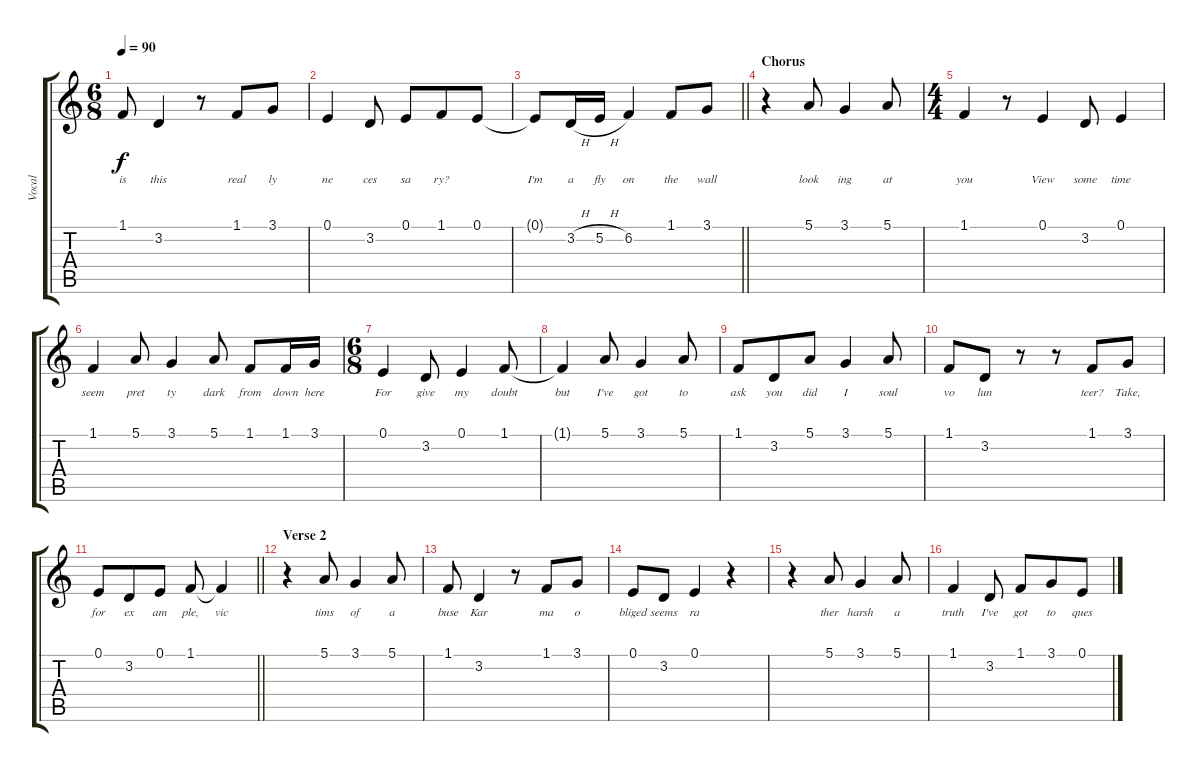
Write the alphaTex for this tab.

\track ("Vocal" "Vocal") {solo instrument acousticgrandpiano}
\staff {score tabs}
\tuning (E4 B3 G3 D3 A2 E2) {hide}
\ts (6 8)
\tempo 90
\clef g2
\ks c
1.1.8{lyrics (0 "is") lyrics (1 "") lyrics (2 "") lyrics (3 "") lyrics (4 "") dy f} 3.2.4{lyrics (0 "this") lyrics (1 "") lyrics (2 "") lyrics (3 "") lyrics (4 "")} r.8 1.1.8{lyrics (0 "real") lyrics (1 "") lyrics (2 "") lyrics (3 "") lyrics (4 "")} 3.1.8{lyrics (0 "ly") lyrics (1 "") lyrics (2 "") lyrics (3 "") lyrics (4 "")} |
0.1.4{lyrics (0 "ne") lyrics (1 "") lyrics (2 "") lyrics (3 "") lyrics (4 "")} 3.2.8{lyrics (0 "ces") lyrics (1 "") lyrics (2 "") lyrics (3 "") lyrics (4 "")} 0.1.8{lyrics (0 "sa") lyrics (1 "") lyrics (2 "") lyrics (3 "") lyrics (4 "")} 1.1.8{lyrics (0 "ry?") lyrics (1 "") lyrics (2 "") lyrics (3 "") lyrics (4 "")} 0.1.8{lyrics (0 "") lyrics (1 "") lyrics (2 "") lyrics (3 "") lyrics (4 "")} |
\barLineRight lightlight
0.1{t}.8{lyrics (0 "I'm") lyrics (1 "") lyrics (2 "") lyrics (3 "") lyrics (4 "")} 3.2{h}.16{lyrics (0 "a") lyrics (1 "") lyrics (2 "") lyrics (3 "") lyrics (4 "")} 5.2{h}.16{lyrics (0 "fly") lyrics (1 "") lyrics (2 "") lyrics (3 "") lyrics (4 "")} 6.2.4{lyrics (0 "on") lyrics (1 "") lyrics (2 "") lyrics (3 "") lyrics (4 "")} 1.1.8{lyrics (0 "the") lyrics (1 "") lyrics (2 "") lyrics (3 "") lyrics (4 "")} 3.1.8{lyrics (0 "wall") lyrics (1 "") lyrics (2 "") lyrics (3 "") lyrics (4 "")} |
\section ("" "Chorus")
r.4 5.1.8{lyrics (0 "look") lyrics (1 "") lyrics (2 "") lyrics (3 "") lyrics (4 "")} 3.1.4{lyrics (0 "ing") lyrics (1 "") lyrics (2 "") lyrics (3 "") lyrics (4 "")} 5.1.8{lyrics (0 "at") lyrics (1 "") lyrics (2 "") lyrics (3 "") lyrics (4 "")} |
\ts (4 4)
1.1.4{lyrics (0 "you") lyrics (1 "") lyrics (2 "") lyrics (3 "") lyrics (4 "")} r.8 0.1.4{lyrics (0 "View") lyrics (1 "") lyrics (2 "") lyrics (3 "") lyrics (4 "")} 3.2.8{lyrics (0 "some") lyrics (1 "") lyrics (2 "") lyrics (3 "") lyrics (4 "")} 0.1.4{lyrics (0 "time") lyrics (1 "") lyrics (2 "") lyrics (3 "") lyrics (4 "")} |
1.1.4{lyrics (0 "seem") lyrics (1 "") lyrics (2 "") lyrics (3 "") lyrics (4 "")} 5.1.8{lyrics (0 "pret") lyrics (1 "") lyrics (2 "") lyrics (3 "") lyrics (4 "")} 3.1.4{lyrics (0 "ty") lyrics (1 "") lyrics (2 "") lyrics (3 "") lyrics (4 "")} 5.1.8{lyrics (0 "dark") lyrics (1 "") lyrics (2 "") lyrics (3 "") lyrics (4 "")} 1.1.8{lyrics (0 "from") lyrics (1 "") lyrics (2 "") lyrics (3 "") lyrics (4 "")} 1.1.16{lyrics (0 "down") lyrics (1 "") lyrics (2 "") lyrics (3 "") lyrics (4 "")} 3.1.16{lyrics (0 "here") lyrics (1 "") lyrics (2 "") lyrics (3 "") lyrics (4 "")} |
\ts (6 8)
0.1.4{lyrics (0 "For") lyrics (1 "") lyrics (2 "") lyrics (3 "") lyrics (4 "")} 3.2.8{lyrics (0 "give") lyrics (1 "") lyrics (2 "") lyrics (3 "") lyrics (4 "")} 0.1.4{lyrics (0 "my") lyrics (1 "") lyrics (2 "") lyrics (3 "") lyrics (4 "")} 1.1.8{lyrics (0 "doubt") lyrics (1 "") lyrics (2 "") lyrics (3 "") lyrics (4 "")} |
1.1{t}.4{lyrics (0 "but") lyrics (1 "") lyrics (2 "") lyrics (3 "") lyrics (4 "")} 5.1.8{lyrics (0 "I've") lyrics (1 "") lyrics (2 "") lyrics (3 "") lyrics (4 "")} 3.1.4{lyrics (0 "got") lyrics (1 "") lyrics (2 "") lyrics (3 "") lyrics (4 "")} 5.1.8{lyrics (0 "to") lyrics (1 "") lyrics (2 "") lyrics (3 "") lyrics (4 "")} |
1.1.8{lyrics (0 "ask") lyrics (1 "") lyrics (2 "") lyrics (3 "") lyrics (4 "")} 3.2.8{lyrics (0 "you") lyrics (1 "") lyrics (2 "") lyrics (3 "") lyrics (4 "")} 5.1.8{lyrics (0 "did") lyrics (1 "") lyrics (2 "") lyrics (3 "") lyrics (4 "")} 3.1.4{lyrics (0 "I") lyrics (1 "") lyrics (2 "") lyrics (3 "") lyrics (4 "")} 5.1.8{lyrics (0 "soul") lyrics (1 "") lyrics (2 "") lyrics (3 "") lyrics (4 "")} |
1.1.8{lyrics (0 "vo") lyrics (1 "") lyrics (2 "") lyrics (3 "") lyrics (4 "")} 3.2.8{lyrics (0 "lun") lyrics (1 "") lyrics (2 "") lyrics (3 "") lyrics (4 "")} r.8 r.8 1.1.8{lyrics (0 "teer?") lyrics (1 "") lyrics (2 "") lyrics (3 "") lyrics (4 "")} 3.1.8{lyrics (0 "Take,") lyrics (1 "") lyrics (2 "") lyrics (3 "") lyrics (4 "")} |
\barLineRight lightlight
0.1.8{lyrics (0 "for") lyrics (1 "") lyrics (2 "") lyrics (3 "") lyrics (4 "")} 3.2.8{lyrics (0 "ex") lyrics (1 "") lyrics (2 "") lyrics (3 "") lyrics (4 "")} 0.1.8{lyrics (0 "am") lyrics (1 "") lyrics (2 "") lyrics (3 "") lyrics (4 "")} 1.1.8{lyrics (0 "ple,") lyrics (1 "") lyrics (2 "") lyrics (3 "") lyrics (4 "")} 1.1{t}.4{lyrics (0 "vic") lyrics (1 "") lyrics (2 "") lyrics (3 "") lyrics (4 "")} |
\section ("" "Verse 2")
r.4 5.1.8{lyrics (0 "tims") lyrics (1 "") lyrics (2 "") lyrics (3 "") lyrics (4 "")} 3.1.4{lyrics (0 "of") lyrics (1 "") lyrics (2 "") lyrics (3 "") lyrics (4 "")} 5.1.8{lyrics (0 "a") lyrics (1 "") lyrics (2 "") lyrics (3 "") lyrics (4 "")} |
1.1.8{lyrics (0 "buse") lyrics (1 "") lyrics (2 "") lyrics (3 "") lyrics (4 "")} 3.2.4{lyrics (0 "Kar") lyrics (1 "") lyrics (2 "") lyrics (3 "") lyrics (4 "")} r.8 1.1.8{lyrics (0 "ma") lyrics (1 "") lyrics (2 "") lyrics (3 "") lyrics (4 "")} 3.1.8{lyrics (0 "o") lyrics (1 "") lyrics (2 "") lyrics (3 "") lyrics (4 "")} |
0.1.8{lyrics (0 "bliged") lyrics (1 "") lyrics (2 "") lyrics (3 "") lyrics (4 "")} 3.2.8{lyrics (0 "seems") lyrics (1 "") lyrics (2 "") lyrics (3 "") lyrics (4 "")} 0.1.4{lyrics (0 "ra") lyrics (1 "") lyrics (2 "") lyrics (3 "") lyrics (4 "")} r.4 |
r.4 5.1.8{lyrics (0 "ther") lyrics (1 "") lyrics (2 "") lyrics (3 "") lyrics (4 "")} 3.1.4{lyrics (0 "harsh") lyrics (1 "") lyrics (2 "") lyrics (3 "") lyrics (4 "")} 5.1.8{lyrics (0 "a") lyrics (1 "") lyrics (2 "") lyrics (3 "") lyrics (4 "")} |
1.1.4{lyrics (0 "truth") lyrics (1 "") lyrics (2 "") lyrics (3 "") lyrics (4 "")} 3.2.8{lyrics (0 "I've") lyrics (1 "") lyrics (2 "") lyrics (3 "") lyrics (4 "")} 1.1.8{lyrics (0 "got") lyrics (1 "") lyrics (2 "") lyrics (3 "") lyrics (4 "")} 3.1.8{lyrics (0 "to") lyrics (1 "") lyrics (2 "") lyrics (3 "") lyrics (4 "")} 0.1.8{lyrics (0 "ques") lyrics (1 "") lyrics (2 "") lyrics (3 "") lyrics (4 "")}
